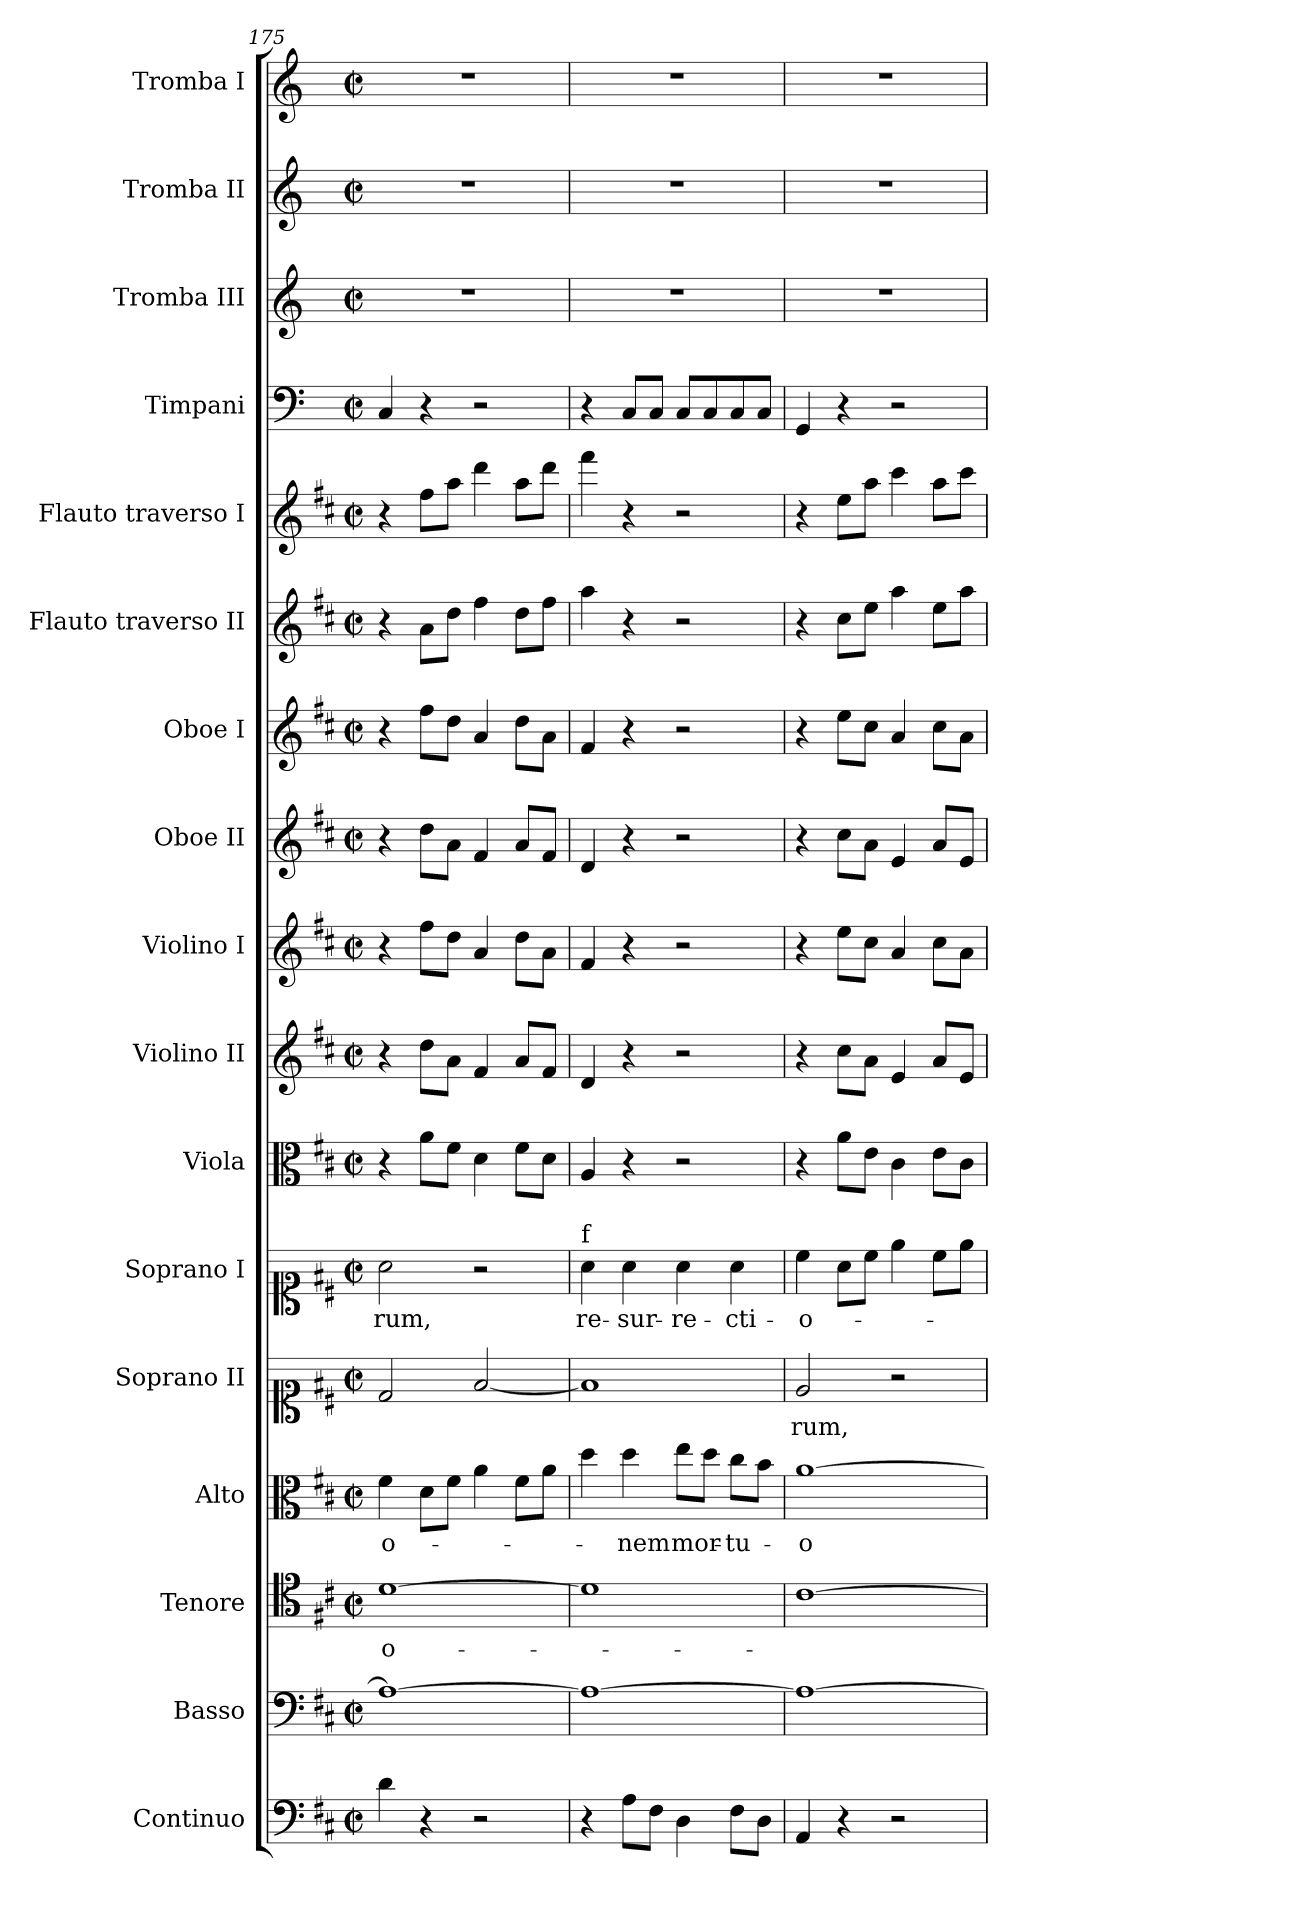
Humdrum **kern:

**kern	**kern	**kern	**text	**kern	**text	**kern	**text	**kern	**text	**kern	**kern	**kern	**kern	**kern	**kern	**kern	**kern	**kern	**kern	**kern
*part17	*part16	*part15	*part15	*part14	*part14	*part13	*part13	*part12	*part12	*part11	*part10	*part9	*part8	*part7	*part6	*part5	*part4	*part3	*part2	*part1
*staff17	*staff16	*staff15	*staff15	*staff14	*staff14	*staff13	*staff13	*staff12	*staff12	*staff11	*staff10	*staff9	*staff8	*staff7	*staff6	*staff5	*staff4	*staff3	*staff2	*staff1
*I"Continuo	*I"Basso	*I"Tenore	*	*I"Alto	*	*I"Soprano II	*	*I"Soprano I	*	*I"Viola	*I"Violino II	*I"Violino I	*I"Oboe II	*I"Oboe I	*I"Flauto traverso II	*I"Flauto traverso I	*I"Timpani	*I"Tromba III	*I"Tromba II	*I"Tromba I
*I'Cont.	*I'B.	*I'T.	*	*I'A.	*	*I'S. II	*	*I'S. I	*	*I'Vla.	*I'Vln. II	*I'Vln. I	*I'Ob. II	*I'Ob. I	*I'Fl. trv. II	*I'Fl. trv. I	*I'Timp.	*I'Tr. III	*I'Tr. II	*I'Tr. I
*clefF4	*clefF4	*clefC4	*	*clefC3	*	*clefC1	*	*clefC1	*	*clefC3	*clefG2	*clefG2	*clefG2	*clefG2	*clefG2	*clefG2	*clefF4	*clefG2	*clefG2	*clefG2
*	*	*	*	*	*	*	*	*	*	*	*	*	*	*	*	*	*ITrd-1c-2	*ITrd-1c-2	*ITrd-1c-2	*ITrd-1c-2
*k[f#c#]	*k[f#c#]	*k[f#c#]	*	*k[f#c#]	*	*k[f#c#]	*	*k[f#c#]	*	*k[f#c#]	*k[f#c#]	*k[f#c#]	*k[f#c#]	*k[f#c#]	*k[f#c#]	*k[f#c#]	*k[f#c#]	*k[f#c#]	*k[f#c#]	*k[f#c#]
*M2/2	*M2/2	*M2/2	*	*M2/2	*	*M2/2	*	*M2/2	*	*M2/2	*M2/2	*M2/2	*M2/2	*M2/2	*M2/2	*M2/2	*M2/2	*M2/2	*M2/2	*M2/2
*met(c|)	*met(c|)	*met(c|)	*	*met(c|)	*	*met(c|)	*	*met(c|)	*	*met(c|)	*met(c|)	*met(c|)	*met(c|)	*met(c|)	*met(c|)	*met(c|)	*met(c|)	*met(c|)	*met(c|)	*met(c|)
=175	=175	=175	=175	=175	=175	=175	=175	=175	=175	=175	=175	=175	=175	=175	=175	=175	=175	=175	=175	=175
4d\	1A_	[1d	-o-	4f#\	-o-	2d/	.	2a\	-rum,	4r	4r	4r	4r	4r	4r	4r	4D/	1r	1r	1r
4r	.	.	.	8d\L	.	.	.	.	.	8a\L	8dd\L	8ff#\L	8dd\L	8ff#\L	8a\L	8ff#\L	4r	.	.	.
.	.	.	.	8f#\J	.	.	.	.	.	8f#\J	8a\J	8dd\J	8a\J	8dd\J	8dd\J	8aa\J	.	.	.	.
2r	.	.	.	4a\	.	[2f#/	.	2r	.	4d\	4f#/	4a/	4f#/	4a/	4ff#\	4ddd\	2r	.	.	.
.	.	.	.	8f#\L	.	.	.	.	.	8f#\L	8a/L	8dd\L	8a/L	8dd\L	8dd\L	8aa\L	.	.	.	.
.	.	.	.	8a\J	.	.	.	.	.	8d\J	8f#/J	8a\J	8f#/J	8a\J	8ff#\J	8ddd\J	.	.	.	.
=176	=176	=176	=176	=176	=176	=176	=176	=176	=176	=176	=176	=176	=176	=176	=176	=176	=176	=176	=176	=176
!	!	!	!	!	!	!	!	!LO:TX:a:t=f	!	!	!	!	!	!	!	!	!	!	!	!
4r	1A_	1d]	.	4dd\	.	1f#]	.	4a\	re-	4A/	4d/	4f#/	4d/	4f#/	4aa\	4fff#\	4r	1r	1r	1r
8A\L	.	.	.	4dd\	-nem	.	.	4a\	-sur-	4r	4r	4r	4r	4r	4r	4r	8D/L	.	.	.
8F#\J	.	.	.	.	.	.	.	.	.	.	.	.	.	.	.	.	8D/J	.	.	.
4D\	.	.	.	8ee\L	mor-	.	.	4a\	-re-	2r	2r	2r	2r	2r	2r	2r	8D/L	.	.	.
.	.	.	.	8dd\J	.	.	.	.	.	.	.	.	.	.	.	.	8D/	.	.	.
8F#\L	.	.	.	8cc#\L	-tu-	.	.	4a\	-cti-	.	.	.	.	.	.	.	8D/	.	.	.
8D\J	.	.	.	8b\J	.	.	.	.	.	.	.	.	.	.	.	.	8D/J	.	.	.
=177	=177	=177	=177	=177	=177	=177	=177	=177	=177	=177	=177	=177	=177	=177	=177	=177	=177	=177	=177	=177
4AA/	1A_	[1c#	.	[1a	-o-	2e/	-rum,	4cc#\	-o-	4r	4r	4r	4r	4r	4r	4r	4AA/	1r	1r	1r
4r	.	.	.	.	.	.	.	8a\L	.	8a\L	8cc#\L	8ee\L	8cc#\L	8ee\L	8cc#\L	8ee\L	4r	.	.	.
.	.	.	.	.	.	.	.	8cc#\J	.	8e\J	8a\J	8cc#\J	8a\J	8cc#\J	8ee\J	8aa\J	.	.	.	.
2r	.	.	.	.	.	2r	.	4ee\	.	4c#\	4e/	4a/	4e/	4a/	4aa\	4ccc#\	2r	.	.	.
.	.	.	.	.	.	.	.	8cc#\L	.	8e\L	8a/L	8cc#\L	8a/L	8cc#\L	8ee\L	8aa\L	.	.	.	.
.	.	.	.	.	.	.	.	8ee\J	.	8c#\J	8e/J	8a\J	8e/J	8a\J	8aa\J	8ccc#\J	.	.	.	.
=	=	=	=	=	=	=	=	=	=	=	=	=	=	=	=	=	=	=	=	=
*-	*-	*-	*-	*-	*-	*-	*-	*-	*-	*-	*-	*-	*-	*-	*-	*-	*-	*-	*-	*-
